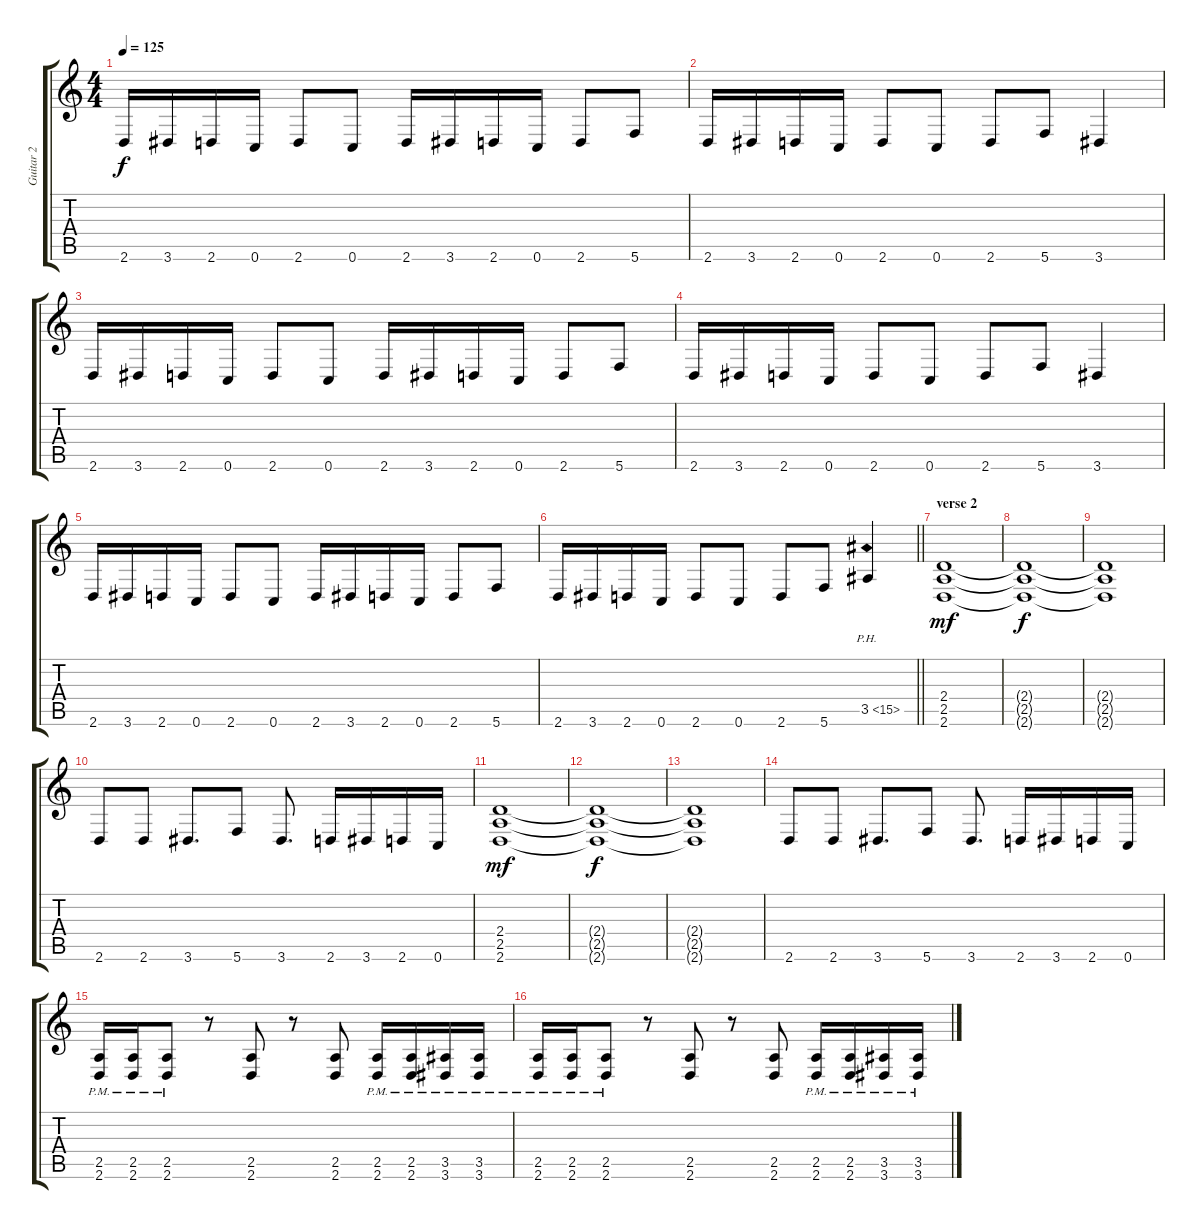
\track ("Guitar 2" "Guitar 2") {instrument distortionguitar}
\staff {score tabs}
\tuning (D4 A3 F3 C3 G2 C2) {hide}
\ts (4 4)
\tempo 125
\clef g2
\ks c
2.6.16{dy f} 3.6.16 2.6.16 0.6.16 2.6.8 0.6.8 2.6.16 3.6.16 2.6.16 0.6.16 2.6.8 5.6.8 |
2.6.16 3.6.16 2.6.16 0.6.16 2.6.8 0.6.8 2.6.8 5.6.8 3.6.4 |
2.6.16 3.6.16 2.6.16 0.6.16 2.6.8 0.6.8 2.6.16 3.6.16 2.6.16 0.6.16 2.6.8 5.6.8 |
2.6.16 3.6.16 2.6.16 0.6.16 2.6.8 0.6.8 2.6.8 5.6.8 3.6.4 |
2.6.16 3.6.16 2.6.16 0.6.16 2.6.8 0.6.8 2.6.16 3.6.16 2.6.16 0.6.16 2.6.8 5.6.8 |
\barLineRight lightlight
2.6.16 3.6.16 2.6.16 0.6.16 2.6.8 0.6.8 2.6.8 5.6.8 3.5{ph 12}.4 |
\section ("" "verse 2")
(2.4 2.5 2.6).1{dy mf} |
(2.4{t} 2.5{t} 2.6{t}).1{dy f} |
(2.4{t} 2.5{t} 2.6{t}).1 |
2.6.8 2.6.8 3.6.8{d} 5.6.8 3.6.8{d} 2.6.16 3.6.16 2.6.16 0.6.16 |
(2.4 2.5 2.6).1{dy mf} |
(2.4{t} 2.5{t} 2.6{t}).1{dy f} |
(2.4{t} 2.5{t} 2.6{t}).1 |
2.6.8 2.6.8 3.6.8{d} 5.6.8 3.6.8{d} 2.6.16 3.6.16 2.6.16 0.6.16 |
(2.5{pm} 2.6{pm}).16 (2.5{pm} 2.6{pm}).16 (2.5{pm} 2.6{pm}).8 r.8 (2.5 2.6).8 r.8 (2.5 2.6).8 (2.5{pm} 2.6{pm}).16 (2.5{pm} 2.6{pm}).16 (3.5{pm} 3.6{pm}).16 (3.5{pm} 3.6{pm}).16 |
(2.5{pm} 2.6{pm}).16 (2.5{pm} 2.6{pm}).16 (2.5{pm} 2.6{pm}).8 r.8 (2.5 2.6).8 r.8 (2.5 2.6).8 (2.5{pm} 2.6{pm}).16 (2.5{pm} 2.6{pm}).16 (3.5{pm} 3.6{pm}).16 (3.5{pm} 3.6{pm}).16
